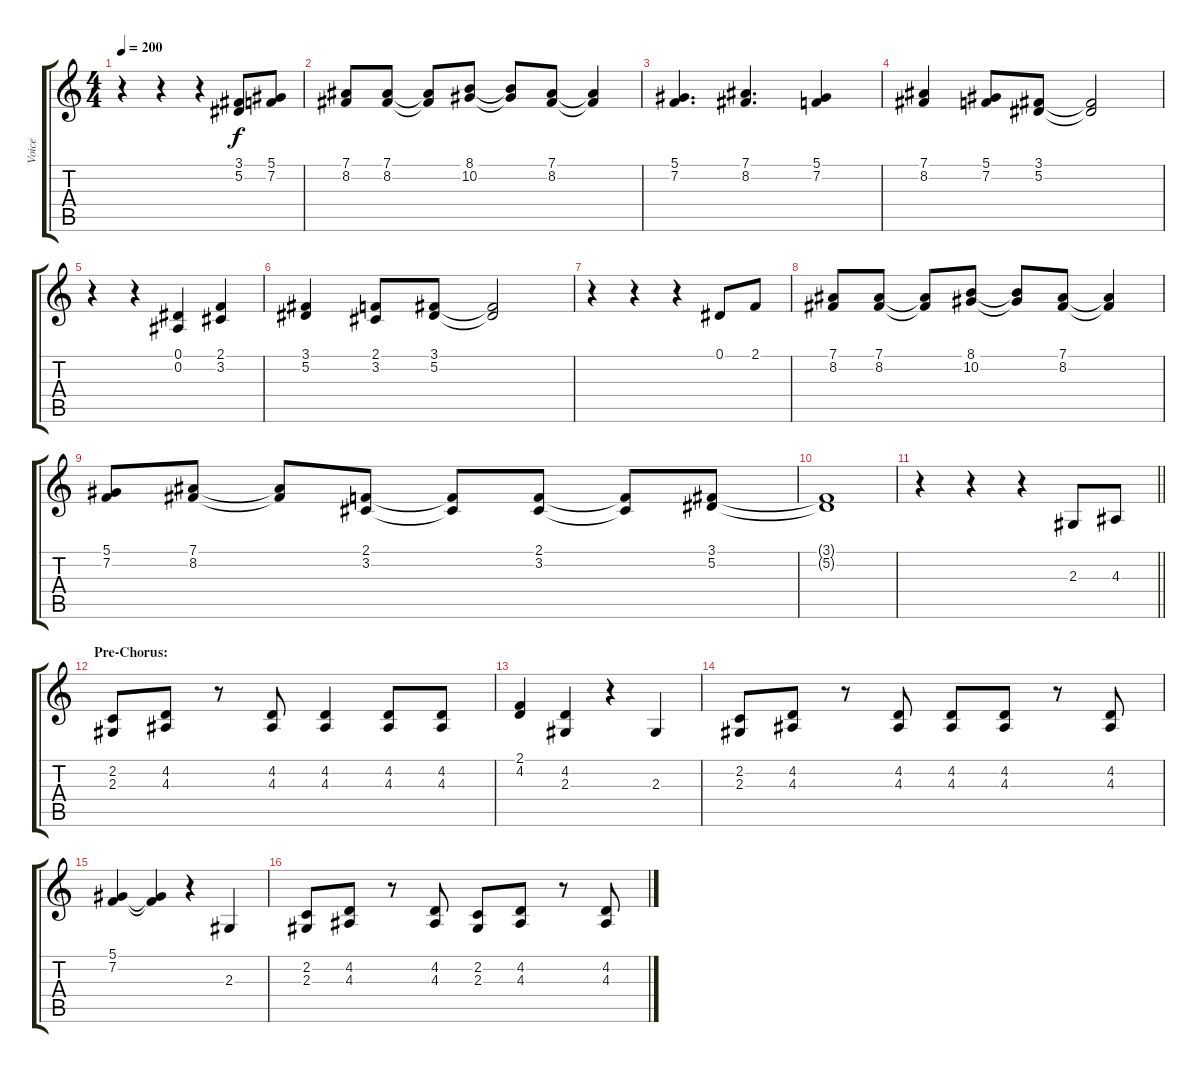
\track ("Voice" "Voice") {instrument lead2sawtooth}
\staff {score tabs}
\tuning (Eb4 Bb3 Gb3 Db3 Ab2 Eb2) {hide}
\ts (4 4)
\tempo 200
\clef g2
\ks c
r.4{dy f} r.4 r.4 (3.1 5.2).8 (5.1 7.2).8 |
(7.1 8.2).8 (7.1 8.2).8 (7.1{t} 8.2{t}).8 (8.1 10.2).8 (8.1{t} 10.2{t}).8 (7.1 8.2).8 (7.1{t} 8.2{t}).4 |
(5.1 7.2).4{d} (7.1 8.2).4{d} (5.1 7.2).4 |
(7.1 8.2).4 (5.1 7.2).8 (3.1 5.2).8 (3.1{t} 5.2{t}).2 |
r.4 r.4 (0.1 0.2).4 (2.1 3.2).4 |
(3.1 5.2).4 (2.1 3.2).8 (3.1 5.2).8 (3.1{t} 5.2{t}).2 |
r.4 r.4 r.4 0.1.8 2.1.8 |
(7.1 8.2).8 (7.1 8.2).8 (7.1{t} 8.2{t}).8 (8.1 10.2).8 (8.1{t} 10.2{t}).8 (7.1 8.2).8 (7.1{t} 8.2{t}).4 |
(5.1 7.2).8 (7.1 8.2).8 (7.1{t} 8.2{t}).8 (2.1 3.2).8 (2.1{t} 3.2{t}).8 (2.1 3.2).8 (2.1{t} 3.2{t}).8 (3.1 5.2).8 |
(3.1{t} 5.2{t}).1 |
\barLineRight lightlight
r.4 r.4 r.4 2.3.8 4.3.8 |
\section ("" "Pre-Chorus:")
(2.2 2.3).8 (4.2 4.3).8 r.8 (4.2 4.3).8 (4.2 4.3).4 (4.2 4.3).8 (4.2 4.3).8 |
(2.1 4.2).4 (4.2 2.3).4 r.4 2.3.4 |
(2.2 2.3).8 (4.2 4.3).8 r.8 (4.2 4.3).8 (4.2 4.3).8 (4.2 4.3).8 r.8 (4.2 4.3).8 |
(5.1 7.2).4 (5.1{t} 7.2{t}).4 r.4 2.3.4 |
(2.2 2.3).8 (4.2 4.3).8 r.8 (4.2 4.3).8 (2.2 2.3).8 (4.2 4.3).8 r.8 (4.2 4.3).8
